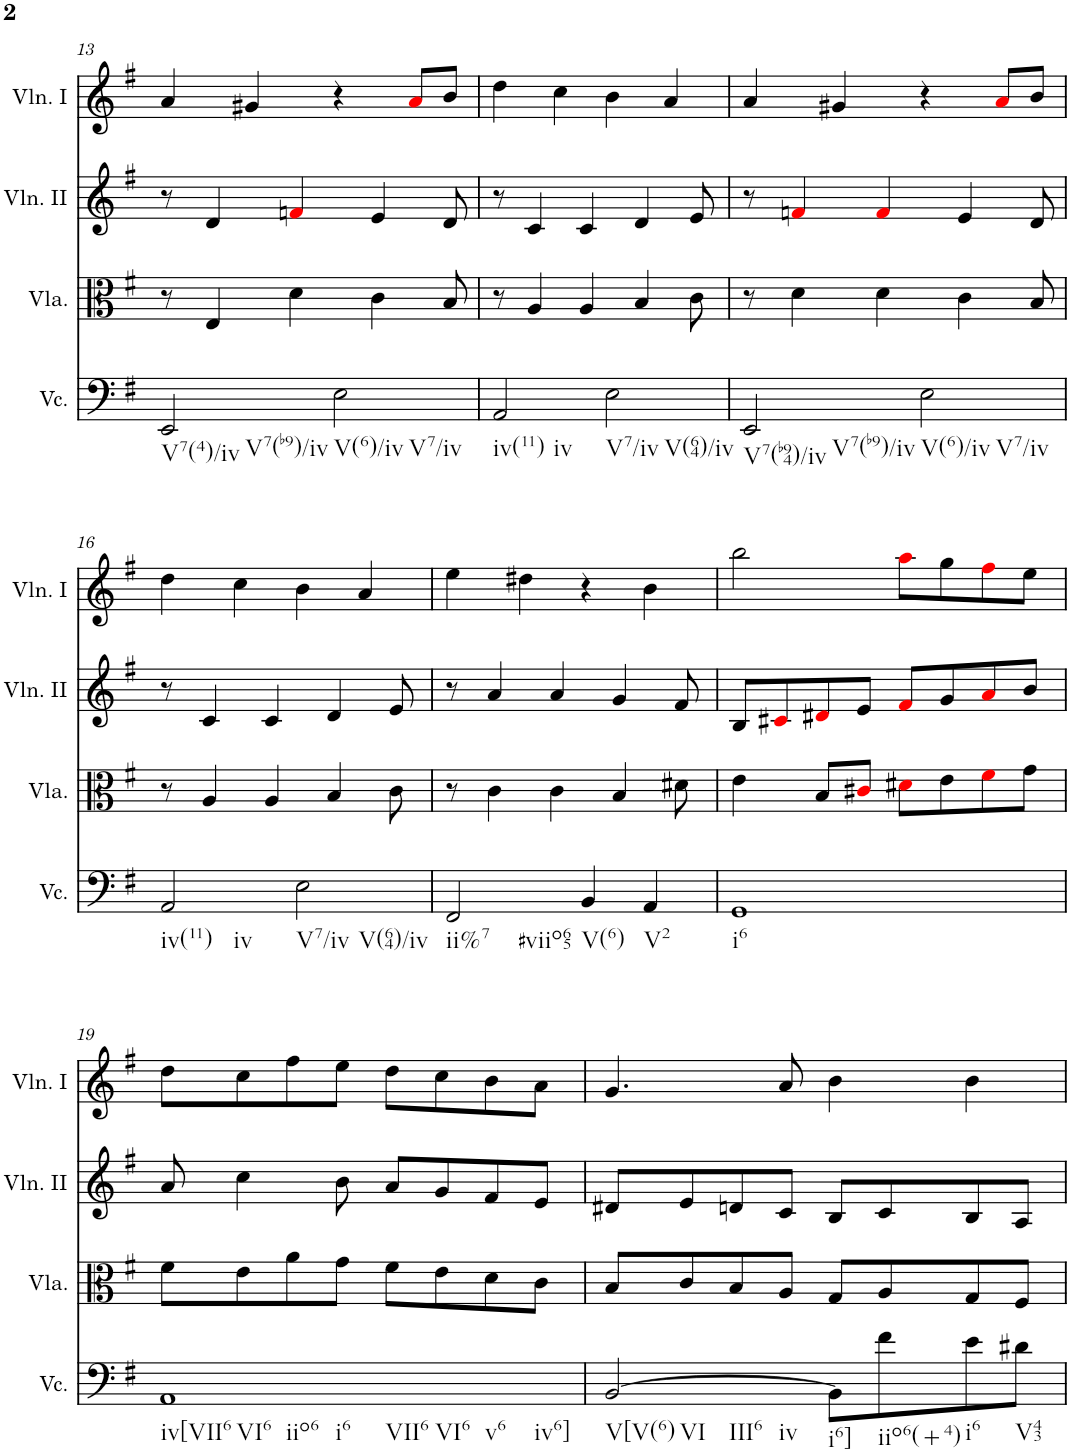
**kern	**kern	**kern	**kern
*part4	*part3	*part2	*part1
*staff4	*staff3	*staff2	*staff1
*I"Violoncello	*I"Viola	*I"Violino II	*I"Violino I
*I'Vc.	*I'Vla.	*I'Vln. II	*I'Vln. I
!!LO:PB:g=z
*clefF4	*clefC3	*clefG2	*clefG2
*k[f#]	*k[f#]	*k[f#]	*k[f#]
*M4/4	*M4/4	*M4/4	*M4/4
=13	=13	=13	=13
!LO:TX:b:t=V7(4)/iv	!	!	!
!LO:TX:b:t=V7(b9)/iv	!	!	!
2EE/	8r	8r	4a/
.	4E/	4d/	.
.	.	.	4g#X/
.	4d\	4fni/	.
!LO:TX:b:t=V(6)/iv	!	!	!
!LO:TX:b:t=V7/iv	!	!	!
2E\	.	.	4r
.	4c\	4e/	.
.	.	.	8ai/L
.	8B/	8d/	8b/J
=14	=14	=14	=14
!LO:TX:b:t=iv(11)	!	!	!
!LO:TX:b:t=iv	!	!	!
2AA/	8r	8r	4dd\
.	4A/	4c/	.
.	.	.	4cc\
.	4A/	4c/	.
!LO:TX:b:t=V7/iv	!	!	!
!LO:TX:b:t=V(64)/iv	!	!	!
2E\	.	.	4b\
.	4B/	4d/	.
.	.	.	4a/
.	8c\	8e/	.
=15	=15	=15	=15
!LO:TX:b:t=V7(b94)/iv	!	!	!
!LO:TX:b:t=V7(b9)/iv	!	!	!
2EE/	8r	8r	4a/
.	4d\	4fni/	.
.	.	.	4g#X/
.	4d\	4fi/	.
!LO:TX:b:t=V(6)/iv	!	!	!
!LO:TX:b:t=V7/iv	!	!	!
2E\	.	.	4r
.	4c\	4e/	.
.	.	.	8ai/L
.	8B/	8d/	8b/J
!!LO:LB:g=z
=16	=16	=16	=16
!LO:TX:b:t=iv(11)	!	!	!
!LO:TX:b:t=iv	!	!	!
2AA/	8r	8r	4dd\
.	4A/	4c/	.
.	.	.	4cc\
.	4A/	4c/	.
!LO:TX:b:t=V7/iv	!	!	!
!LO:TX:b:t=V(64)/iv	!	!	!
2E\	.	.	4b\
.	4B/	4d/	.
.	.	.	4a/
.	8c\	8e/	.
=17	=17	=17	=17
!LO:TX:b:t=ii%7	!	!	!
!LO:TX:b:t=#viio65	!	!	!
2FF#/	8r	8r	4ee\
.	4c\	4a/	.
.	.	.	4dd#X\
.	4c\	4a/	.
!LO:TX:b:t=V(6)	!	!	!
4BB/	.	.	4r
.	4B/	4g/	.
!LO:TX:b:t=V2	!	!	!
4AA/	.	.	4b\
.	8d#X\	8f#/	.
=18	=18	=18	=18
!LO:TX:b:t=i6	!	!	!
1GG	4e\	8B/L	2bb\
.	.	8c#Xi/	.
.	8B/L	8d#Xi/	.
.	8c#Xi/J	8e/J	.
.	8d#Xi\L	8f#i/L	8aai\L
.	8e\	8g/	8gg\
.	8f#i\	8ai/	8ff#i\
.	8g\J	8b/J	8ee\J
!!LO:LB:g=z
=19	=19	=19	=19
!LO:TX:b:t=iv[VII6	!	!	!
!LO:TX:b:t=VI6	!	!	!
!LO:TX:b:t=iio6	!	!	!
!LO:TX:b:t=i6	!	!	!
!LO:TX:b:t=VII6	!	!	!
!LO:TX:b:t=VI6	!	!	!
!LO:TX:b:t=v6	!	!	!
!LO:TX:b:t=iv6]	!	!	!
1AA	8f#\L	8a/	8dd\L
.	8e\	4cc\	8cc\
.	8a\	.	8ff#\
.	8g\J	8b\	8ee\J
.	8f#\L	8a/L	8dd\L
.	8e\	8g/	8cc\
.	8d\	8f#/	8b\
.	8c\J	8e/J	8a\J
=20	=20	=20	=20
!LO:TX:b:t=V[V(6)	!	!	!
!LO:TX:b:t=VI	!	!	!
!LO:TX:b:t=III6	!	!	!
!LO:TX:b:t=iv	!	!	!
[2BB/	8B/L	8d#X/L	4.g/
.	8c/	8e/	.
.	8B/	8dn/	.
.	8A/J	8c/J	8a/
!LO:TX:b:t=i6]	!	!	!
8BB\L]	8G/L	8B/L	4b\
!LO:TX:b:t=iio6(+4)	!	!	!
8f#\	8A/	8c/	.
!LO:TX:b:t=i6	!	!	!
8e\	8G/	8B/	4b\
!LO:TX:b:t=V43	!	!	!
8d#X\J	8F#/J	8A/J	.
=	=	=	=
*-	*-	*-	*-
